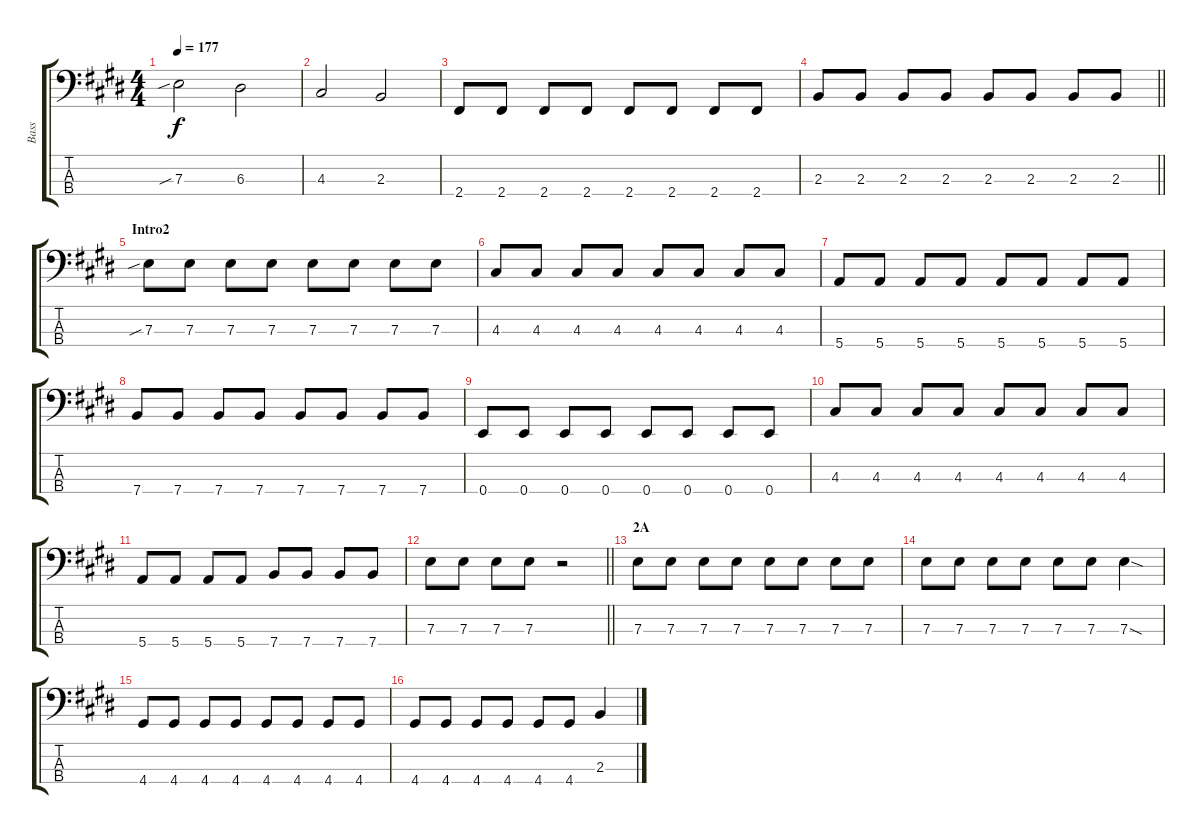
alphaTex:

\track ("Bass" "Bass") {instrument electricbasspick}
\staff {score tabs}
\tuning (G2 D2 A1 E1) {hide}
\ts (4 4)
\tempo 177
\clef f4
\ks e
7.3{sib}.2{dy f} 6.3.2 |
4.3.2 2.3.2 |
2.4.8 2.4.8 2.4.8 2.4.8 2.4.8 2.4.8 2.4.8 2.4.8 |
\barLineRight lightlight
2.3.8 2.3.8 2.3.8 2.3.8 2.3.8 2.3.8 2.3.8 2.3.8 |
\section ("" "Intro2")
7.3{sib}.8 7.3.8 7.3.8 7.3.8 7.3.8 7.3.8 7.3.8 7.3.8 |
4.3.8 4.3.8 4.3.8 4.3.8 4.3.8 4.3.8 4.3.8 4.3.8 |
5.4.8 5.4.8 5.4.8 5.4.8 5.4.8 5.4.8 5.4.8 5.4.8 |
7.4.8 7.4.8 7.4.8 7.4.8 7.4.8 7.4.8 7.4.8 7.4.8 |
0.4.8 0.4.8 0.4.8 0.4.8 0.4.8 0.4.8 0.4.8 0.4.8 |
4.3.8 4.3.8 4.3.8 4.3.8 4.3.8 4.3.8 4.3.8 4.3.8 |
5.4.8 5.4.8 5.4.8 5.4.8 7.4.8 7.4.8 7.4.8 7.4.8 |
\barLineRight lightlight
7.3.8 7.3.8 7.3.8 7.3.8 r.2 |
\section ("" "2A")
7.3.8 7.3.8 7.3.8 7.3.8 7.3.8 7.3.8 7.3.8 7.3.8 |
7.3.8 7.3.8 7.3.8 7.3.8 7.3.8 7.3.8 7.3{sod}.4 |
4.4.8 4.4.8 4.4.8 4.4.8 4.4.8 4.4.8 4.4.8 4.4.8 |
4.4.8 4.4.8 4.4.8 4.4.8 4.4.8 4.4.8 2.3.4
